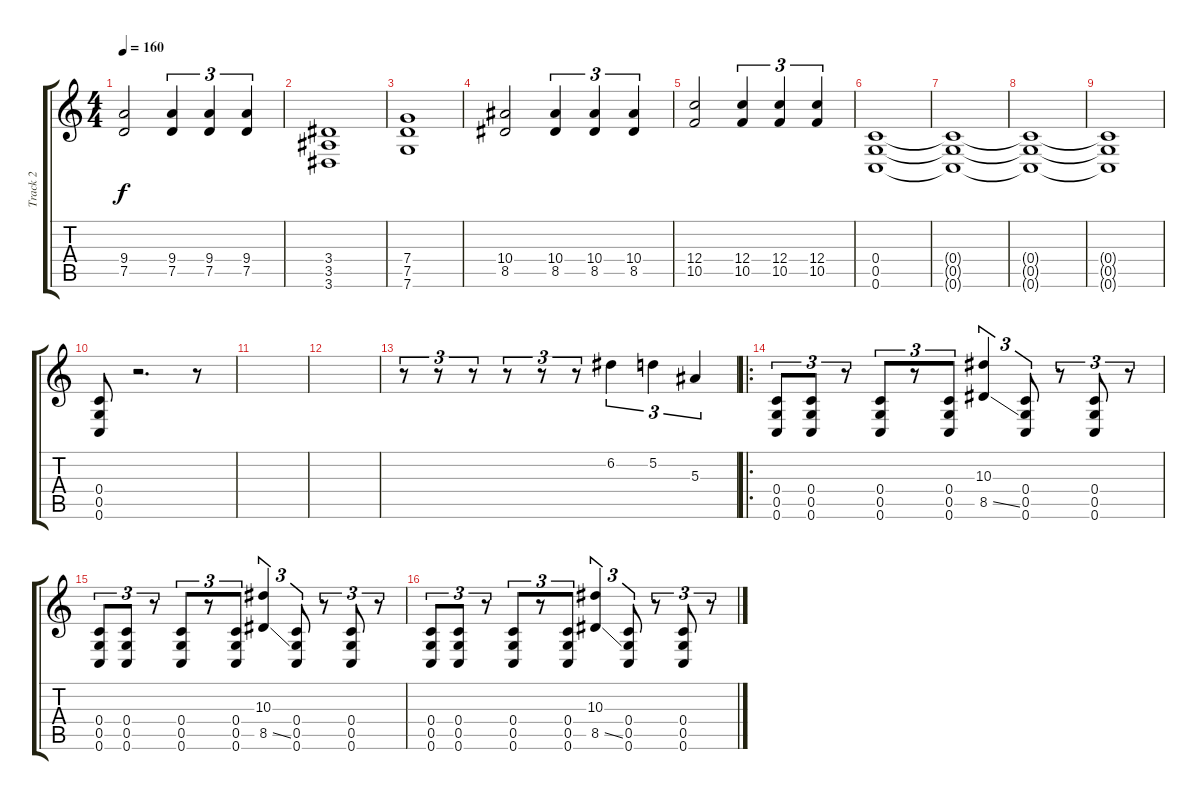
\track ("Track 2" "Track 2") {instrument overdrivenguitar}
\staff {score tabs}
\tuning (D4 A3 F3 C3 G2 C2) {hide}
\ts (4 4)
\tempo 160
\clef g2
\ks c
(9.4 7.5).2{dy f} (9.4 7.5).4{tu (3 2)} (9.4 7.5).4{tu (3 2)} (9.4 7.5).4{tu (3 2)} |
(3.4 3.5 3.6).1 |
(7.4 7.5 7.6).1 |
(10.4 8.5).2 (10.4 8.5).4{tu (3 2)} (10.4 8.5).4{tu (3 2)} (10.4 8.5).4{tu (3 2)} |
(12.4 10.5).2 (12.4 10.5).4{tu (3 2)} (12.4 10.5).4{tu (3 2)} (12.4 10.5).4{tu (3 2)} |
(0.4 0.5 0.6).1 |
(0.4{t} 0.5{t} 0.6{t}).1 |
(0.4{t} 0.5{t} 0.6{t}).1 |
(0.4{t} 0.5{t} 0.6{t}).1 |
(0.4 0.5 0.6).8 r.2{d} r.8 |
|
|
r.8{tu (3 2)} r.8{tu (3 2)} r.8{tu (3 2)} r.8{tu (3 2)} r.8{tu (3 2)} r.8{tu (3 2)} 6.2.4{tu (3 2)} 5.2.4{tu (3 2)} 5.3.4{tu (3 2)} |
\ro
(0.4 0.5 0.6).8{tu (3 2)} (0.4 0.5 0.6).8{tu (3 2)} r.8{tu (3 2)} (0.4 0.5 0.6).8{tu (3 2)} r.8{tu (3 2)} (0.4 0.5 0.6).8{tu (3 2)} (10.3 8.5{ss}).4{tu (3 2)} (0.4 0.5 0.6).8{tu (3 2)} r.8{tu (3 2)} (0.4 0.5 0.6).8{tu (3 2)} r.8{tu (3 2)} |
(0.4 0.5 0.6).8{tu (3 2)} (0.4 0.5 0.6).8{tu (3 2)} r.8{tu (3 2)} (0.4 0.5 0.6).8{tu (3 2)} r.8{tu (3 2)} (0.4 0.5 0.6).8{tu (3 2)} (10.3 8.5{ss}).4{tu (3 2)} (0.4 0.5 0.6).8{tu (3 2)} r.8{tu (3 2)} (0.4 0.5 0.6).8{tu (3 2)} r.8{tu (3 2)} |
(0.4 0.5 0.6).8{tu (3 2)} (0.4 0.5 0.6).8{tu (3 2)} r.8{tu (3 2)} (0.4 0.5 0.6).8{tu (3 2)} r.8{tu (3 2)} (0.4 0.5 0.6).8{tu (3 2)} (10.3 8.5{ss}).4{tu (3 2)} (0.4 0.5 0.6).8{tu (3 2)} r.8{tu (3 2)} (0.4 0.5 0.6).8{tu (3 2)} r.8{tu (3 2)}
